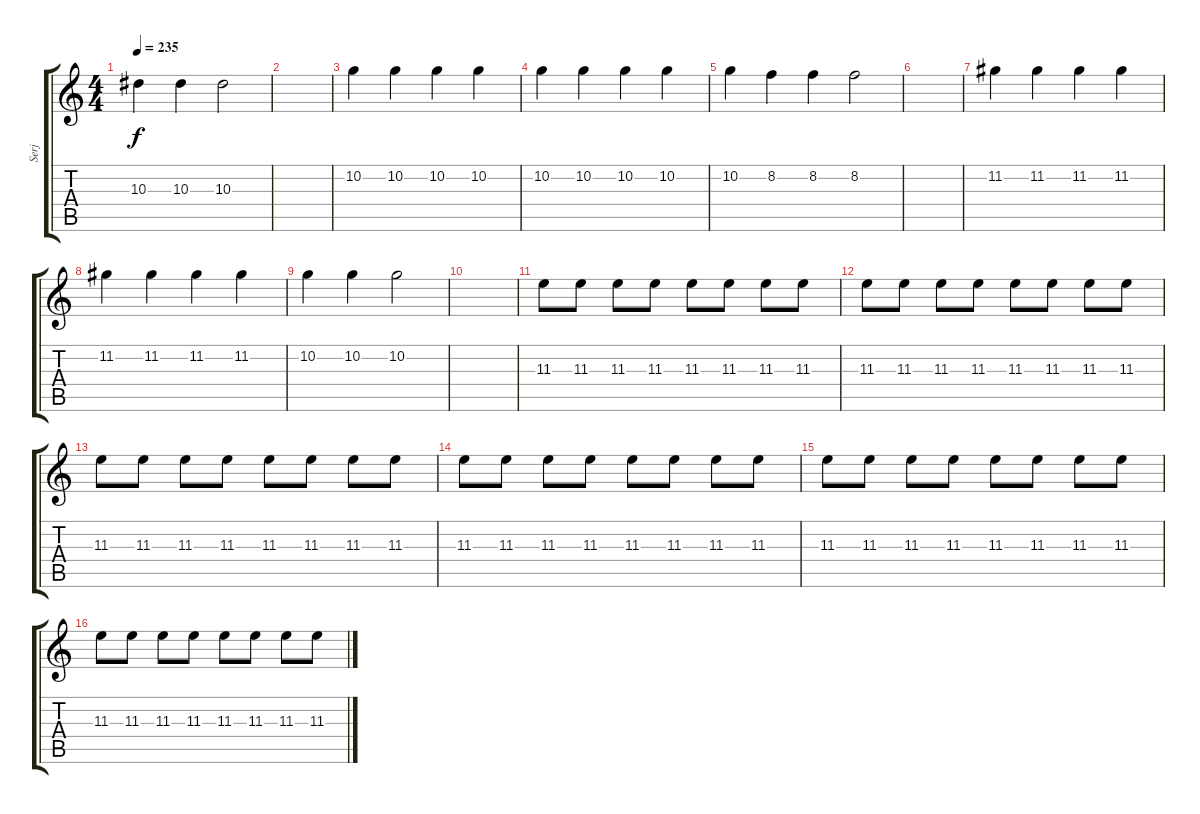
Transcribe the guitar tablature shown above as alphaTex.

\track ("Serj" "Serj") {instrument fretlessbass}
\staff {score tabs}
\tuning (D4 A3 F3 C3 G2 C2) {hide}
\ts (4 4)
\tempo 235
\clef g2
\ks c
10.3.4{dy f} 10.3.4 10.3.2 |
|
10.2.4 10.2.4 10.2.4 10.2.4 |
10.2.4 10.2.4 10.2.4 10.2.4 |
10.2.4 8.2.4 8.2.4 8.2.2 |
|
11.2.4 11.2.4 11.2.4 11.2.4 |
11.2.4 11.2.4 11.2.4 11.2.4 |
10.2.4 10.2.4 10.2.2 |
|
11.3.8 11.3.8 11.3.8 11.3.8 11.3.8 11.3.8 11.3.8 11.3.8 |
11.3.8 11.3.8 11.3.8 11.3.8 11.3.8 11.3.8 11.3.8 11.3.8 |
11.3.8 11.3.8 11.3.8 11.3.8 11.3.8 11.3.8 11.3.8 11.3.8 |
11.3.8 11.3.8 11.3.8 11.3.8 11.3.8 11.3.8 11.3.8 11.3.8 |
11.3.8 11.3.8 11.3.8 11.3.8 11.3.8 11.3.8 11.3.8 11.3.8 |
11.3.8 11.3.8 11.3.8 11.3.8 11.3.8 11.3.8 11.3.8 11.3.8
